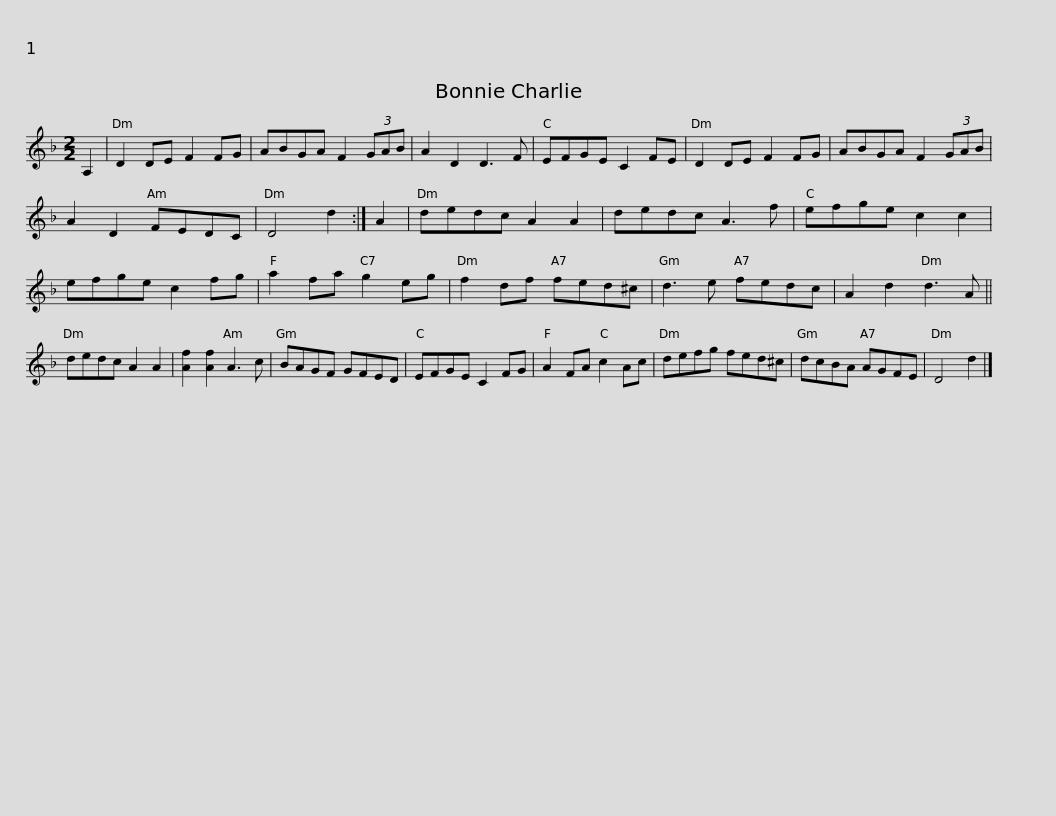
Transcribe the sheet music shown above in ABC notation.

X:1
L:1/8
M:2/2
I:linebreak $
K:Dmin
V:1 treble
V:1
 A,2 | D2 DE F2 FG | ABGA F2 (3GAB | A2 D2 D3 F | EFGE C2 FE | %5
 D2 DE F2 FG | ABGA F2 (3GAB |$ A2 D2 FEDC | D4 d2 :| A2 | %10
 dedc A2 A2 | dedc A3 f | efge c2 c2 | efge c2 fg | a2 fa g2 eg |$ %15
 f2 df fed^c | d3 e fedc | A2 d2 d3 A || dedc A2 A2 | [Af]2 [Af]2 A3 c | %20
 BAGF GFED | EFGE C2 FG |$ A2 FA c2 Ac | defg fed^c | dcBA AGFE | %25
 D4 d2 |] %26
